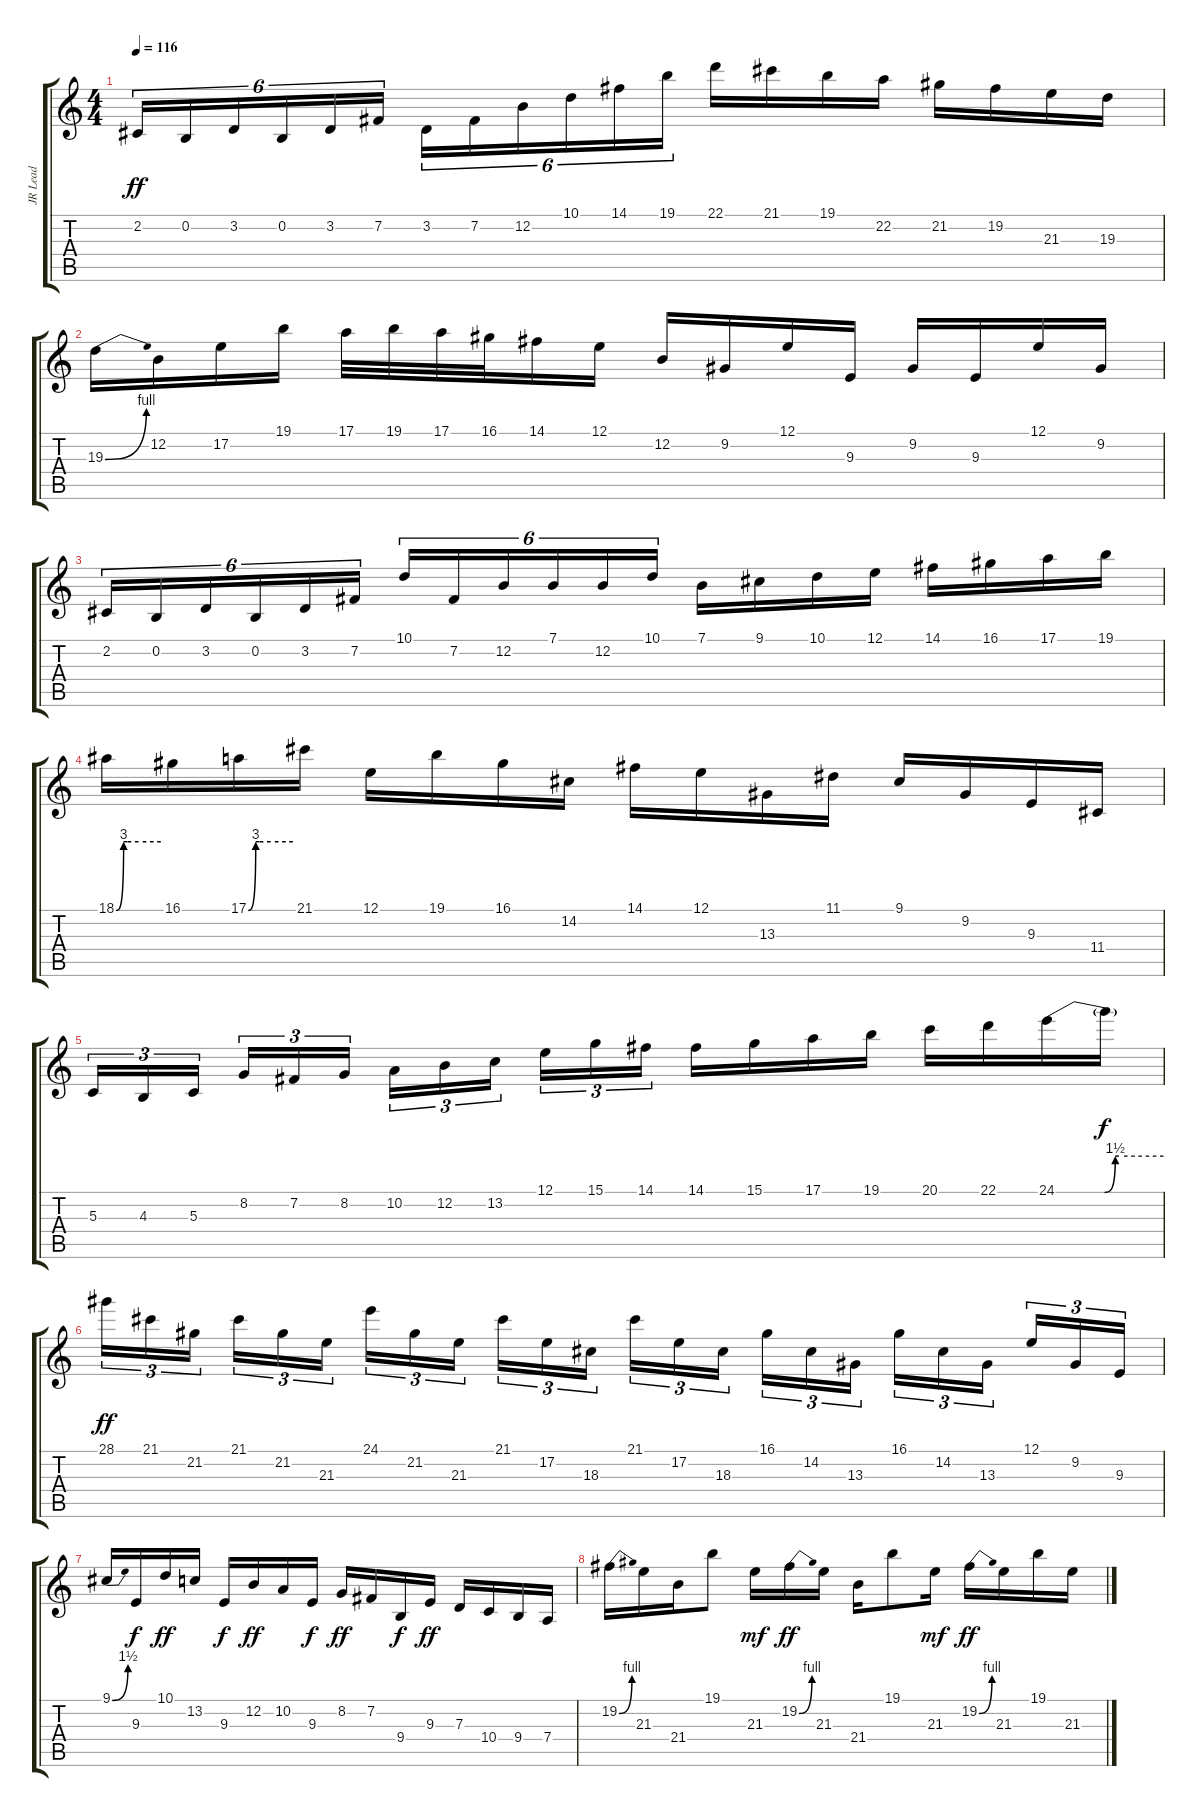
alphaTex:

\track ("JR Lead" "JR Lead") {instrument lead2sawtooth}
\staff {score tabs}
\tuning (E4 B3 G3 D3 A2 E2) {hide}
\ts (4 4)
\tempo 116
\clef g2
\ks c
2.2.16{tu (6 4) dy ff} 0.2.16{tu (6 4)} 3.2.16{tu (6 4)} 0.2.16{tu (6 4)} 3.2.16{tu (6 4)} 7.2.16{tu (6 4)} 3.2.16{tu (6 4)} 7.2.16{tu (6 4)} 12.2.16{tu (6 4)} 10.1.16{tu (6 4)} 14.1.16{tu (6 4)} 19.1.16{tu (6 4)} 22.1.16 21.1.16 19.1.16 22.2.16 21.2.16 19.2.16 21.3.16 19.3.16 |
19.3{be (bend 0 0 60 4)}.16 12.2.16 17.2.16 19.1.16 17.1.32 19.1.32 17.1.32 16.1.32 14.1.16 12.1.16 12.2.16 9.2.16 12.1.16 9.3.16 9.2.16 9.3.16 12.1.16 9.2.16 |
2.2.16{tu (6 4)} 0.2.16{tu (6 4)} 3.2.16{tu (6 4)} 0.2.16{tu (6 4)} 3.2.16{tu (6 4)} 7.2.16{tu (6 4)} 10.1.16{tu (6 4)} 7.2.16{tu (6 4)} 12.2.16{tu (6 4)} 7.1.16{tu (6 4)} 12.2.16{tu (6 4)} 10.1.16{tu (6 4)} 7.1.16 9.1.16 10.1.16 12.1.16 14.1.16 16.1.16 17.1.16 19.1.16 |
18.1{be (custom 0 0 10 12 15 12 30 12 60 12)}.16 16.1.16 17.1{be (custom 0 0 10 12 15 12 30 12 60 12)}.16 21.1.16 12.1.16 19.1.16 16.1.16 14.2.16 14.1.16 12.1.16 13.3.16 11.1.16 9.1.16 9.2.16 9.3.16 11.4.16 |
5.3.16{tu (3 2)} 4.3.16{tu (3 2)} 5.3.16{tu (3 2)} 8.2.16{tu (3 2)} 7.2.16{tu (3 2)} 8.2.16{tu (3 2)} 10.2.16{tu (3 2)} 12.2.16{tu (3 2)} 13.2.16{tu (3 2)} 12.1.16{tu (3 2)} 15.1.16{tu (3 2)} 14.1.16{tu (3 2)} 14.1.16 15.1.16 17.1.16 19.1.16 20.1.16 22.1.16 24.1{be (custom 0 0 25 0 27 0 33 6 35 6 60 6)}.16 24.1{t}.16{dy f} |
28.1.16{tu (3 2) dy ff} 21.1.16{tu (3 2)} 21.2.16{tu (3 2)} 21.1.16{tu (3 2)} 21.2.16{tu (3 2)} 21.3.16{tu (3 2)} 24.1.16{tu (3 2)} 21.2.16{tu (3 2)} 21.3.16{tu (3 2)} 21.1.16{tu (3 2)} 17.2.16{tu (3 2)} 18.3.16{tu (3 2)} 21.1.16{tu (3 2)} 17.2.16{tu (3 2)} 18.3.16{tu (3 2)} 16.1.16{tu (3 2)} 14.2.16{tu (3 2)} 13.3.16{tu (3 2)} 16.1.16{tu (3 2)} 14.2.16{tu (3 2)} 13.3.16{tu (3 2)} 12.1.16{tu (3 2)} 9.2.16{tu (3 2)} 9.3.16{tu (3 2)} |
9.1{be (bend 0 0 60 6)}.16 9.3.16{dy f} 10.1.16{dy ff} 13.2.16 9.3.16{dy f} 12.2.16{dy ff} 10.2.16 9.3.16{dy f} 8.2.16{dy ff} 7.2.16 9.4.16{dy f} 9.3.16{dy ff} 7.3.16 10.4.16 9.4.16 7.4.16 |
19.2{be (bend 0 0 60 4)}.16 21.3.16 21.4.16 19.1.8 21.3.16{dy mf} 19.2{be (bend 0 0 60 4)}.16{dy ff} 21.3.16 21.4.16 19.1.8 21.3.16{dy mf} 19.2{be (bend 0 0 60 4)}.16{dy ff} 21.3.16 19.1.16 21.3.16
